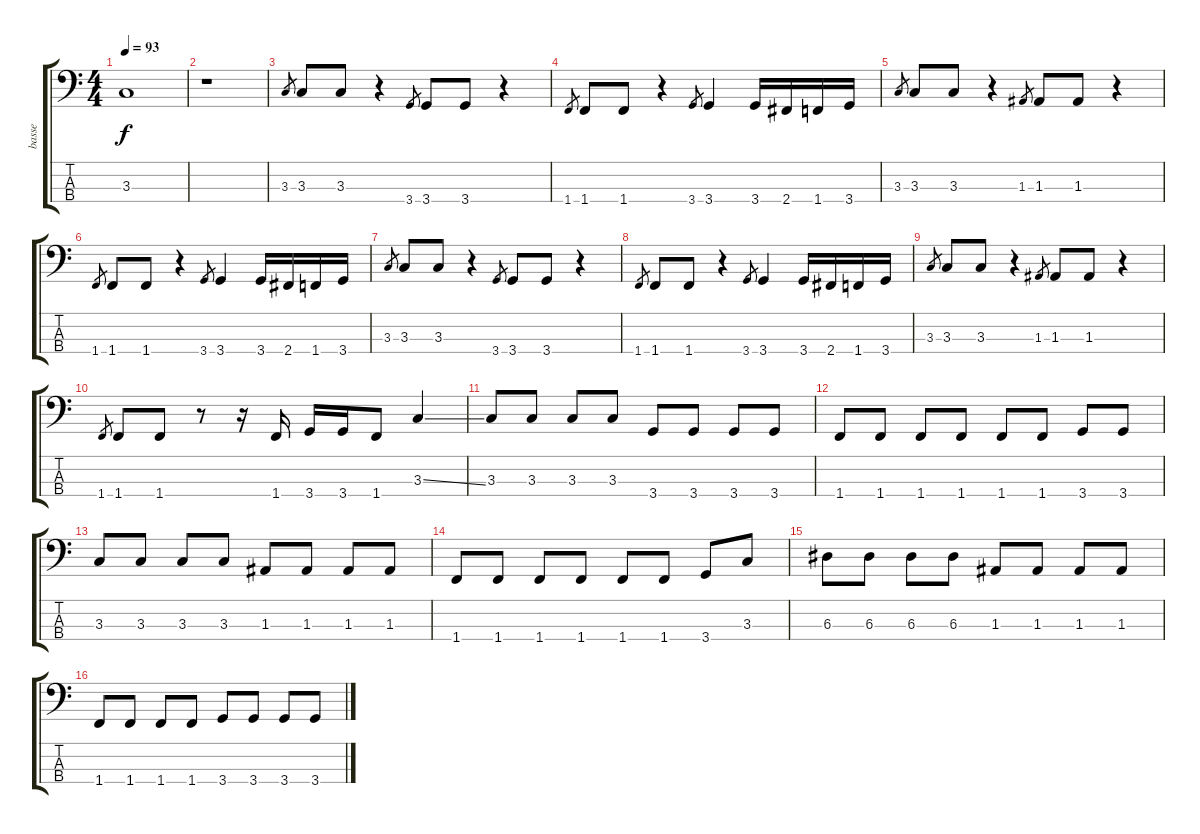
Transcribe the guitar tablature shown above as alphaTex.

\track ("basse" "basse") {instrument electricbassfinger}
\staff {score tabs}
\tuning (G2 D2 A1 E1) {hide}
\ts (4 4)
\tempo 93
\clef f4
\ks c
3.3{t}.1{dy f} |
r.1 |
3.3.8{gr} 3.3.8 3.3.8 r.4 3.4.8{gr} 3.4.8 3.4.8 r.4 |
1.4.8{gr} 1.4.8 1.4.8 r.4 3.4.8{gr} 3.4.4 3.4.16 2.4.16 1.4.16 3.4.16 |
3.3.8{gr} 3.3.8 3.3.8 r.4 1.3.8{gr} 1.3.8 1.3.8 r.4 |
1.4.8{gr} 1.4.8 1.4.8 r.4 3.4.8{gr} 3.4.4 3.4.16 2.4.16 1.4.16 3.4.16 |
3.3.8{gr} 3.3.8 3.3.8 r.4 3.4.8{gr} 3.4.8 3.4.8 r.4 |
1.4.8{gr} 1.4.8 1.4.8 r.4 3.4.8{gr} 3.4.4 3.4.16 2.4.16 1.4.16 3.4.16 |
3.3.8{gr} 3.3.8 3.3.8 r.4 1.3.8{gr} 1.3.8 1.3.8 r.4 |
1.4.8{gr} 1.4.8 1.4.8 r.8 r.16 1.4.16 3.4.16 3.4.16 1.4.8 3.3{ss}.4 |
3.3.8 3.3.8 3.3.8 3.3.8 3.4.8 3.4.8 3.4.8 3.4.8 |
1.4.8 1.4.8 1.4.8 1.4.8 1.4.8 1.4.8 3.4.8 3.4.8 |
3.3.8 3.3.8 3.3.8 3.3.8 1.3.8 1.3.8 1.3.8 1.3.8 |
1.4.8 1.4.8 1.4.8 1.4.8 1.4.8 1.4.8 3.4.8 3.3.8 |
6.3.8 6.3.8 6.3.8 6.3.8 1.3.8 1.3.8 1.3.8 1.3.8 |
1.4.8 1.4.8 1.4.8 1.4.8 3.4.8 3.4.8 3.4.8 3.4.8
